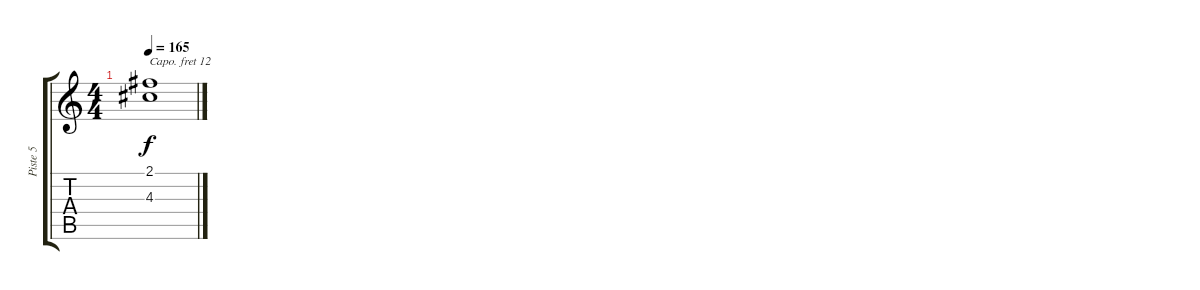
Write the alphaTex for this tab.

\track ("Piste 5" "Piste 5") {instrument pizzicatostrings}
\staff {score tabs}
\capo 12
\tuning (E4 D4 A3 D3 A2 D2) {hide}
\ts (4 4)
\tempo 165
\clef g2
\ks c
(2.1 4.3).1{dy f}
